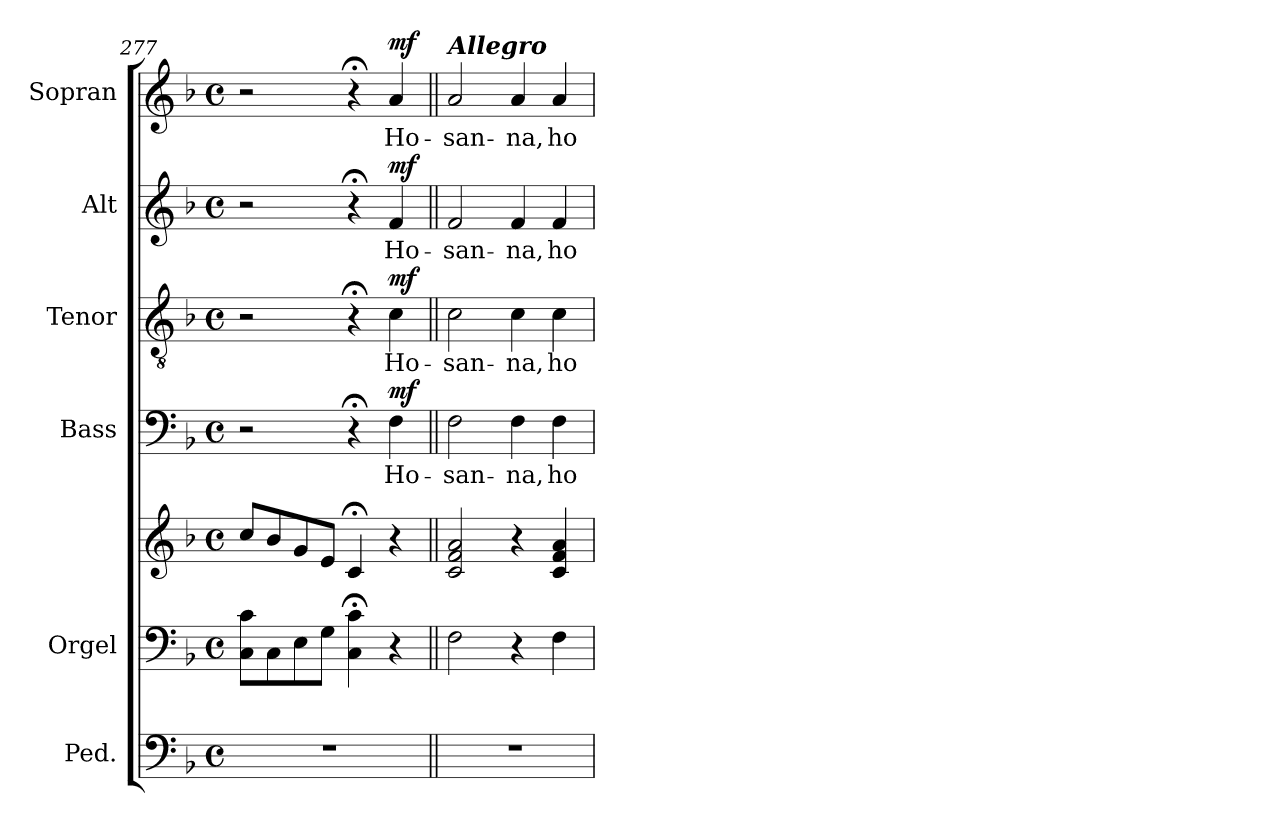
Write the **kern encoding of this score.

**kern	**kern	**kern	**kern	**text	**dynam	**kern	**text	**dynam	**kern	**text	**dynam	**kern	**text	**dynam
*part6	*part5	*part5	*part4	*part4	*part4	*part3	*part3	*part3	*part2	*part2	*part2	*part1	*part1	*part1
*staff7	*staff6	*staff5	*staff4	*staff4	*staff4	*staff3	*staff3	*staff3	*staff2	*staff2	*staff2	*staff1	*staff1	*staff1
*I"Ped.	*I"Orgel	*	*I"Bass	*	*	*I"Tenor	*	*	*I"Alt	*	*	*I"Sopran	*	*
*	*I'Org.	*	*I'B.	*	*	*I'T.	*	*	*I'A.	*	*	*I'S.	*	*
*clefF4	*clefF4	*clefG2	*clefF4	*	*	*clefGv2	*	*	*clefG2	*	*	*clefG2	*	*
*ITrd7c12	*	*	*	*	*	*	*	*	*	*	*	*	*	*
*k[b-]	*k[b-]	*k[b-]	*k[b-]	*	*	*k[b-]	*	*	*k[b-]	*	*	*k[b-]	*	*
*F:	*F:	*F:	*F:	*	*	*F:	*	*	*F:	*	*	*F:	*	*
*M4/4	*M4/4	*M4/4	*M4/4	*	*	*M4/4	*	*	*M4/4	*	*	*M4/4	*	*
*met(c)	*met(c)	*met(c)	*met(c)	*	*	*met(c)	*	*	*met(c)	*	*	*met(c)	*	*
=277	=277	=277	=277	=277	=277	=277	=277	=277	=277	=277	=277	=277	=277	=277
1r	8C\ 8c\L	8cc/L	2r	.	.	2r	.	.	2r	.	.	2r	.	.
.	8C\	8b-/	.	.	.	.	.	.	.	.	.	.	.	.
.	8E\	8g/	.	.	.	.	.	.	.	.	.	.	.	.
.	8G\J	8e/J	.	.	.	.	.	.	.	.	.	.	.	.
.	4C\;< 4c\;<	4c;</	4r;<	.	.	4r;<	.	.	4r;<	.	.	4r;<	.	.
!	!	!	!	!LO:LY:b	!LO:DY:a	!	!LO:LY:b	!LO:DY:a	!	!LO:LY:b	!LO:DY:a	!	!LO:LY:b	!LO:DY:a
.	4r	4r	4F\	Ho-	mf	4c\	Ho-	mf	4f/	Ho-	mf	4a/	Ho-	mf
!!LO:LB:g=z
=278||	=278||	=278||	=278||	=278||	=278||	=278||	=278||	=278||	=278||	=278||	=278||	=278||	=278||	=278||
!	!	!	!	!	!	!	!	!	!	!	!	!LO:TX:a:Bi:t=Allegro	!	!
!	!	!	!	!LO:LY:b	!	!	!LO:LY:b	!	!	!LO:LY:b	!	!	!LO:LY:b	!
1r	2F\	2c/ 2f/ 2a/	2F\	-san-	.	2c\	-san-	.	2f/	-san-	.	2a/	-san-	.
!	!	!	!	!LO:LY:b	!	!	!LO:LY:b	!	!	!LO:LY:b	!	!	!LO:LY:b	!
.	4r	4r	4F\	-na,	.	4c\	-na,	.	4f/	-na,	.	4a/	-na,	.
!	!	!	!	!LO:LY:b	!	!	!LO:LY:b	!	!	!LO:LY:b	!	!	!LO:LY:b	!
.	4F\	4c/ 4f/ 4a/	4F\	ho-	.	4c\	ho-	.	4f/	ho-	.	4a/	ho-	.
=	=	=	=	=	=	=	=	=	=	=	=	=	=	=
*-	*-	*-	*-	*-	*-	*-	*-	*-	*-	*-	*-	*-	*-	*-
